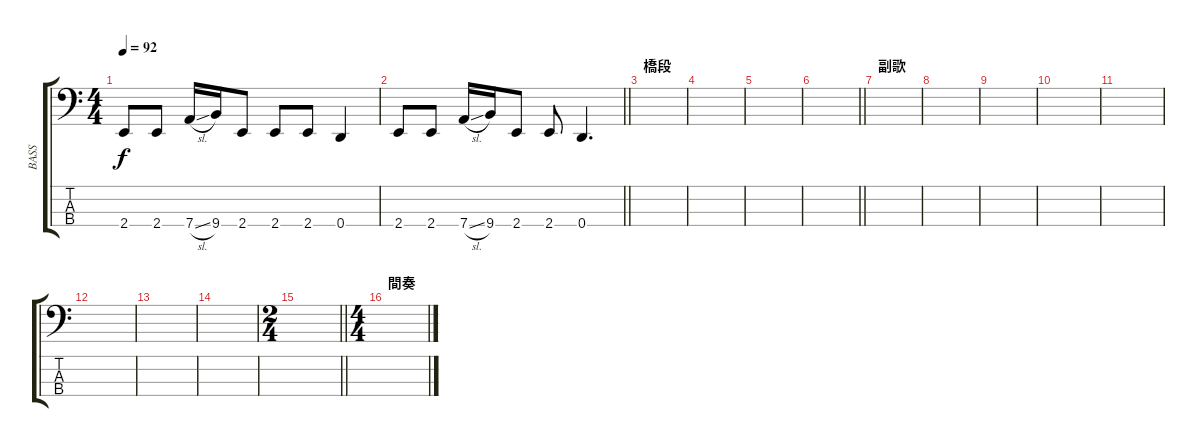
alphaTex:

\track ("BASS" "BASS") {instrument electricbassfinger}
\staff {score tabs}
\tuning (G2 D2 A1 D1) {hide}
\ts (4 4)
\tempo 92
\clef f4
\ks c
2.4.8{dy f} 2.4.8 7.4{sl}.16 9.4.16 2.4.8 2.4.8 2.4.8 0.4.4 |
\barLineRight lightlight
2.4.8 2.4.8 7.4{sl}.16 9.4.16 2.4.8 2.4.8 0.4.4{d} |
\section ("" "橋段")
|
|
|
\barLineRight lightlight
|
\section ("" "副歌")
|
|
|
|
|
|
|
|
\ts (2 4)
\barLineRight lightlight
|
\ts (4 4)
\section ("" "間奏")
